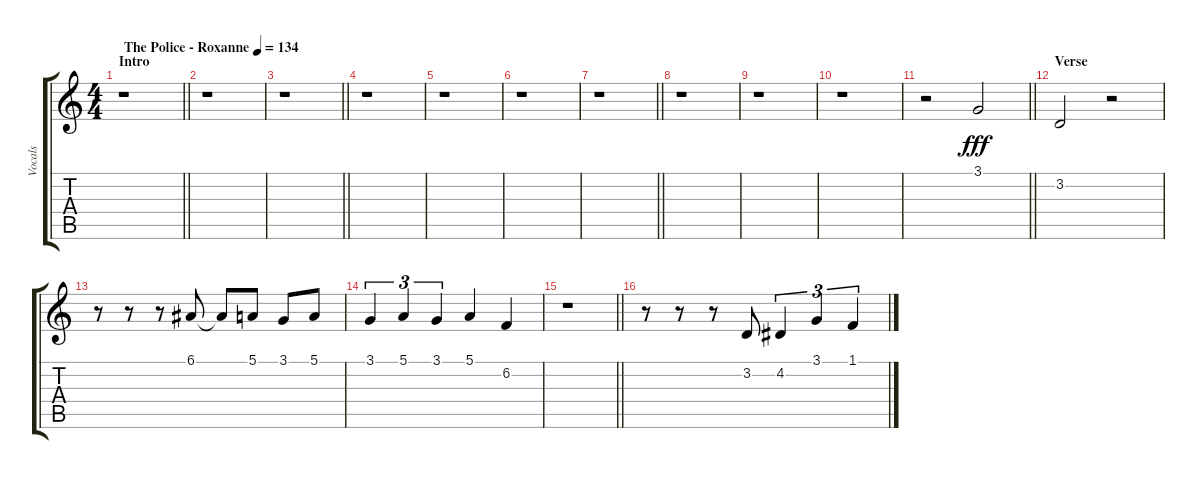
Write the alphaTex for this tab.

\track ("Vocals" "Vocals") {instrument tenorsax}
\staff {score tabs}
\tuning (E4 B3 G3 D3 A2 E2) {hide}
\ts (4 4)
\section ("" "Intro")
\tempo (134 "The Police - Roxanne")
\clef g2
\barLineRight lightlight
\ks c
r.1{dy fff instrument tenorsax} |
r.1 |
\barLineRight lightlight
r.1 |
r.1 |
r.1 |
r.1 |
\barLineRight lightlight
r.1 |
r.1 |
r.1 |
r.1 |
\barLineRight lightlight
r.2 3.1.2 |
\section ("" "Verse")
3.2.2 r.2 |
r.8 r.8 r.8 6.1.8 6.1{t}.8 5.1.8 3.1.8 5.1.8 |
3.1.4{tu (3 2)} 5.1.4{tu (3 2)} 3.1.4{tu (3 2)} 5.1.4 6.2.4 |
\barLineRight lightlight
r.1 |
r.8 r.8 r.8 3.2.8 4.2.4{tu (3 2)} 3.1.4{tu (3 2)} 1.1.4{tu (3 2)}
